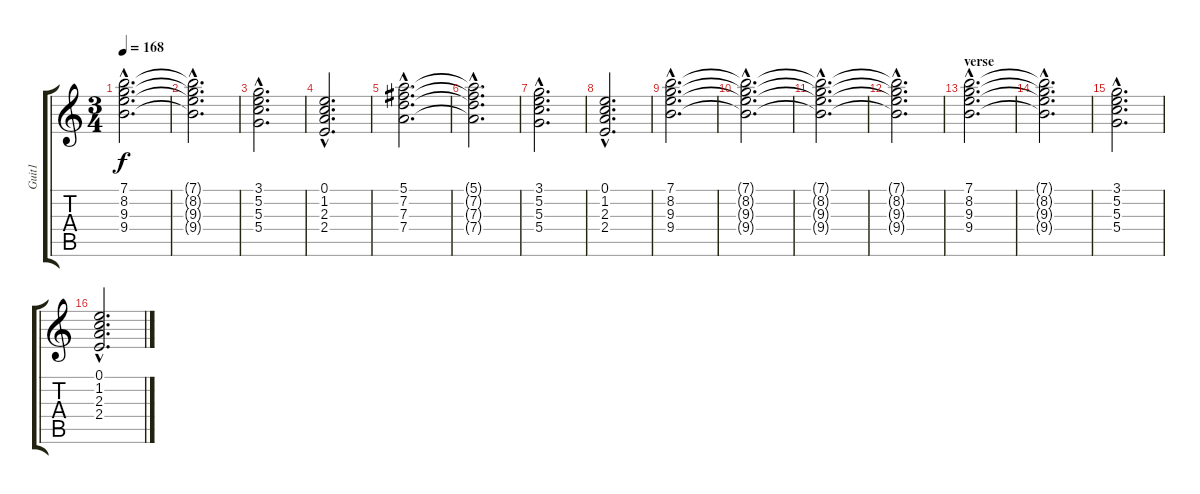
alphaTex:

\track ("Guit1" "Guit1") {instrument overdrivenguitar}
\staff {score tabs}
\tuning (E4 B3 G3 D3 A2 E2) {hide}
\ts (3 4)
\tempo 168
\clef g2
\ks c
(7.1{hac} 8.2{hac} 9.3{hac} 9.4{hac}).2{d dy f} |
(7.1{hac t} 8.2{hac t} 9.3{hac t} 9.4{hac t}).2{d} |
(3.1{hac} 5.2{hac} 5.3{hac} 5.4{hac}).2{d} |
(0.1{hac} 1.2{hac} 2.3{hac} 2.4{hac}).2{d} |
(5.1{hac} 7.2{hac} 7.3{hac} 7.4{hac}).2{d} |
(5.1{hac t} 7.2{hac t} 7.3{hac t} 7.4{hac t}).2{d} |
(3.1{hac} 5.2{hac} 5.3{hac} 5.4{hac}).2{d} |
(0.1{hac} 1.2{hac} 2.3{hac} 2.4{hac}).2{d} |
(7.1{hac} 8.2{hac} 9.3{hac} 9.4{hac}).2{d} |
(7.1{hac t} 8.2{hac t} 9.3{hac t} 9.4{hac t}).2{d} |
(7.1{hac t} 8.2{hac t} 9.3{hac t} 9.4{hac t}).2{d} |
(7.1{hac t} 8.2{hac t} 9.3{hac t} 9.4{hac t}).2{d} |
\section ("" "verse")
(7.1{hac} 8.2{hac} 9.3{hac} 9.4{hac}).2{d volume 12 instrument synthstrings1} |
(7.1{hac t} 8.2{hac t} 9.3{hac t} 9.4{hac t}).2{d} |
(3.1{hac} 5.2{hac} 5.3{hac} 5.4{hac}).2{d} |
(0.1{hac} 1.2{hac} 2.3{hac} 2.4{hac}).2{d}
